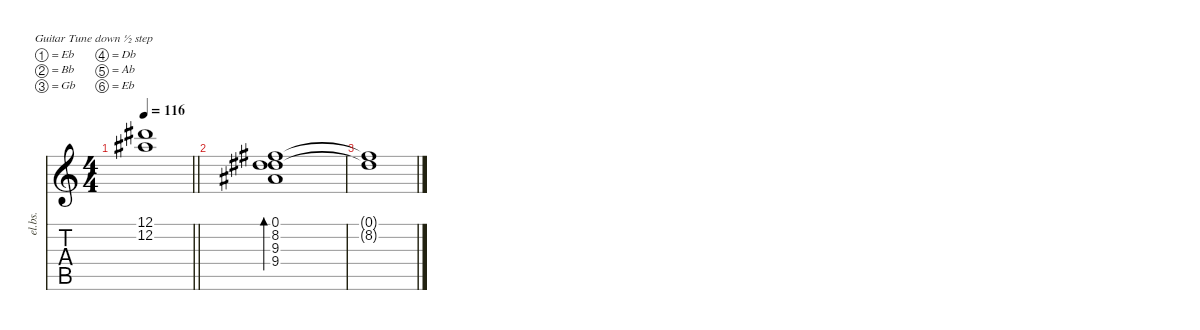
\defaultSystemsLayout 4
\hideDynamics
\bracketExtendMode nobrackets
\otherSystemsTrackNameOrientation horizontal
\track ("Clean 2" "el.bs.") {instrument electricbasspick}
\staff {score tabs}
\tuning (Eb4 Bb3 Gb3 Db3 Ab2 Eb2)
\ts (4 4)
\tempo 116
\clef g2
\barLineRight lightlight
\ks c
(12.1{t acc #} 12.2{t acc #}).1{dy f beam Down} |
(0.1{acc #} 8.2{acc #} 9.3{acc #} 9.4{acc #}).1{bd 480 beam Down} |
(0.1{t acc #} 8.2{t acc #}).1{beam Down}
